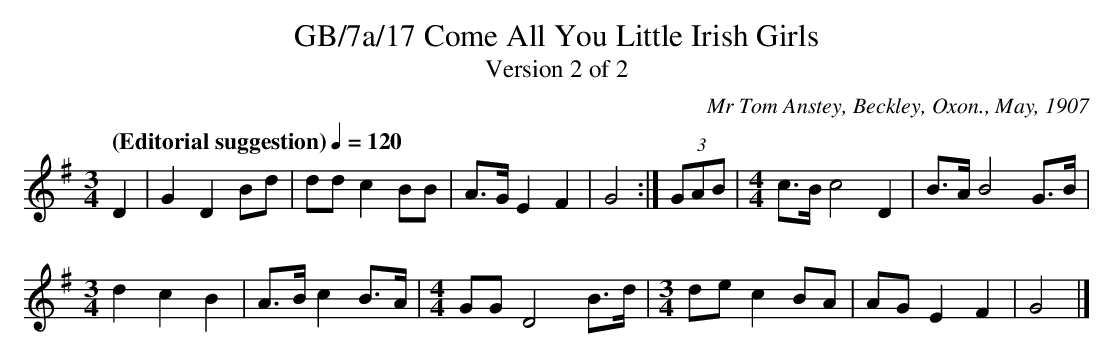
X:1
T:GB/7a/17 Come All You Little Irish Girls
T:Version 2 of 2
C:Mr Tom Anstey, Beckley, Oxon., May, 1907
L:1/8
Q:"(Editorial suggestion)" 1/4=120
M:3/4
K:G
D2 | G2 D2 Bd | dd c2 BB | A>G E2 F2 | G4 :| (3GAB |[M:4/4] c>B c4 D2 | B>A B4 G>B |
[M:3/4] d2 c2 B2 | A>B c2 B>A |[M:4/4] GG D4 B>d |[M:3/4] de c2 BA | AG E2 F2 | G4 |]
